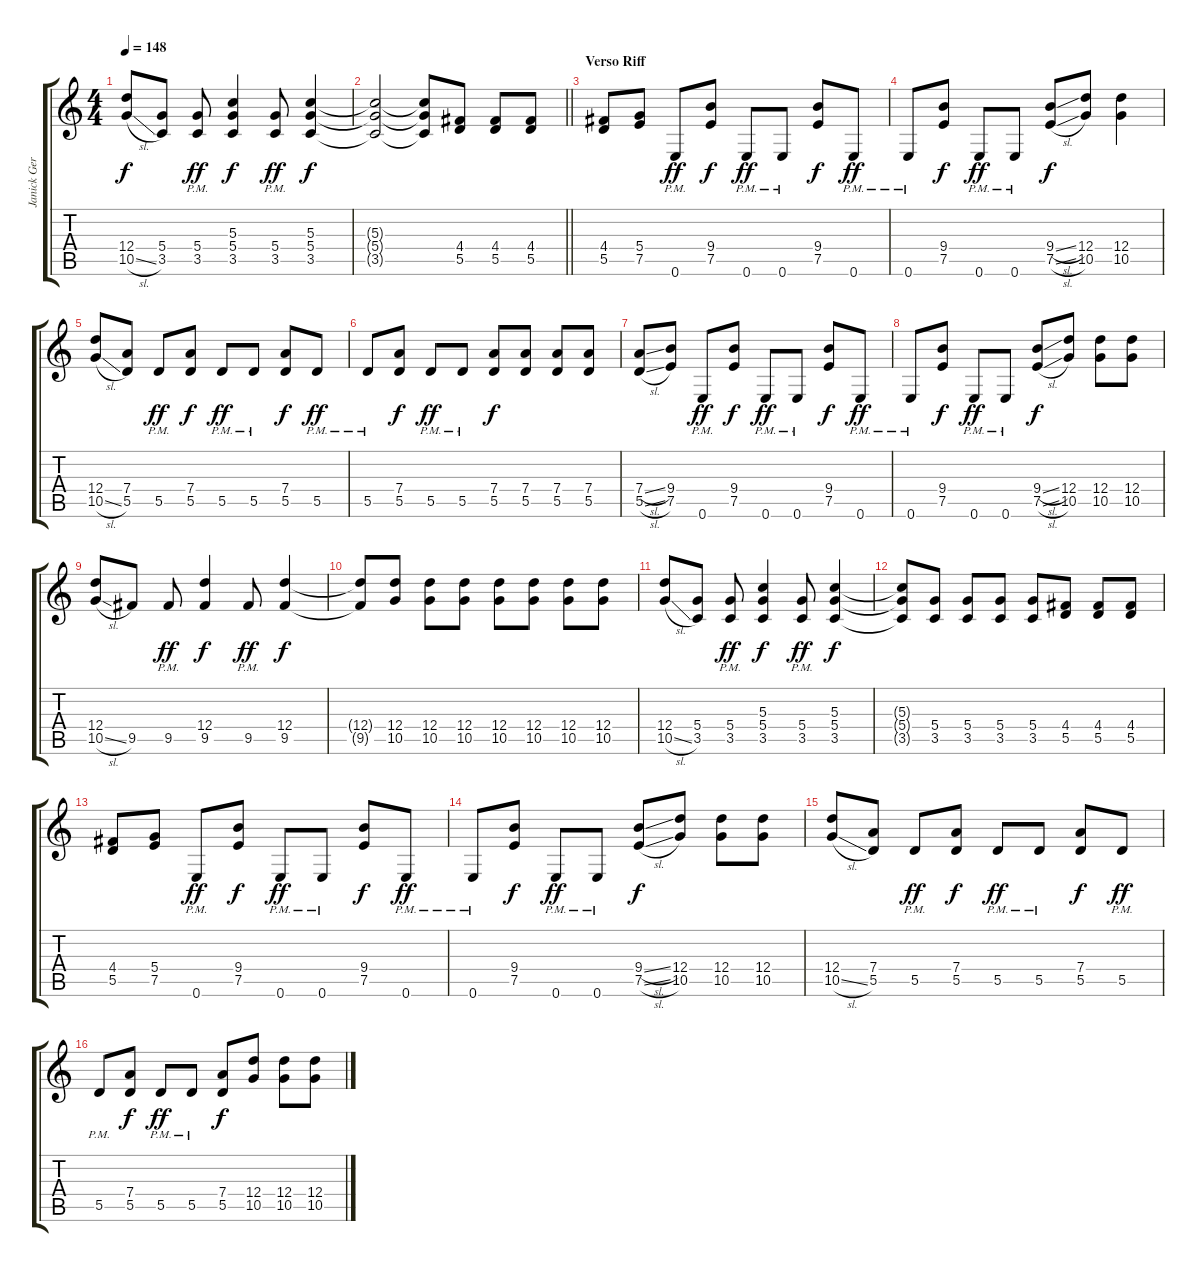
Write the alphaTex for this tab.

\track ("Janick Gers" "Janick Ger") {instrument overdrivenguitar}
\staff {score tabs}
\tuning (E4 B3 G3 D3 A2 E2) {hide}
\ts (4 4)
\tempo 148
\clef g2
\ks c
(12.4 10.5{sl}).8{dy f} (5.4 3.5).8 (5.4{pm} 3.5{pm}).8{dy ff} (5.3 5.4 3.5).4{dy f} (5.4{pm} 3.5{pm}).8{dy ff} (5.3 5.4 3.5).4{dy f} |
\barLineRight lightlight
(5.3{t} 5.4{t} 3.5{t}).2 (5.3{t} 5.4{t} 3.5{t}).8 (4.4 5.5).8 (4.4 5.5).8 (4.4 5.5).8 |
\section ("" "Verso Riff")
(4.4 5.5).8 (5.4 7.5).8 0.6{pm}.8{dy ff} (9.4 7.5).8{dy f} 0.6{pm}.8{dy ff} 0.6{pm}.8 (9.4 7.5).8{dy f} 0.6{pm}.8{dy ff} |
0.6{pm}.8 (9.4 7.5).8{dy f} 0.6{pm}.8{dy ff} 0.6{pm}.8 (9.4{sl} 7.5{sl}).8{dy f} (12.4 10.5).8 (12.4 10.5).4 |
(12.4 10.5{sl}).8 (7.4 5.5).8 5.5{pm}.8{dy ff} (7.4 5.5).8{dy f} 5.5{pm}.8{dy ff} 5.5{pm}.8 (7.4 5.5).8{dy f} 5.5{pm}.8{dy ff} |
5.5{pm}.8 (7.4 5.5).8{dy f} 5.5{pm}.8{dy ff} 5.5{pm}.8 (7.4 5.5).8{dy f} (7.4 5.5).8 (7.4 5.5).8 (7.4 5.5).8 |
(7.4{sl} 5.5{sl}).8 (9.4 7.5).8 0.6{pm}.8{dy ff} (9.4 7.5).8{dy f} 0.6{pm}.8{dy ff} 0.6{pm}.8 (9.4 7.5).8{dy f} 0.6{pm}.8{dy ff} |
0.6{pm}.8 (9.4 7.5).8{dy f} 0.6{pm}.8{dy ff} 0.6{pm}.8 (9.4{sl} 7.5{sl}).8{dy f} (12.4 10.5).8 (12.4 10.5).8 (12.4 10.5).8 |
(12.4 10.5{sl}).8 9.5.8 9.5{pm}.8{dy ff} (12.4 9.5).4{dy f} 9.5{pm}.8{dy ff} (12.4 9.5).4{dy f} |
(12.4{t} 9.5{t}).8 (12.4 10.5).8 (12.4 10.5).8 (12.4 10.5).8 (12.4 10.5).8 (12.4 10.5).8 (12.4 10.5).8 (12.4 10.5).8 |
(12.4 10.5{sl}).8 (5.4 3.5).8 (5.4{pm} 3.5{pm}).8{dy ff} (5.3 5.4 3.5).4{dy f} (5.4{pm} 3.5{pm}).8{dy ff} (5.3 5.4 3.5).4{dy f} |
(5.3{t} 5.4{t} 3.5{t}).8 (5.4 3.5).8 (5.4 3.5).8 (5.4 3.5).8 (5.4 3.5).8 (4.4 5.5).8 (4.4 5.5).8 (4.4 5.5).8 |
(4.4 5.5).8 (5.4 7.5).8 0.6{pm}.8{dy ff} (9.4 7.5).8{dy f} 0.6{pm}.8{dy ff} 0.6{pm}.8 (9.4 7.5).8{dy f} 0.6{pm}.8{dy ff} |
0.6{pm}.8 (9.4 7.5).8{dy f} 0.6{pm}.8{dy ff} 0.6{pm}.8 (9.4{sl} 7.5{sl}).8{dy f} (12.4 10.5).8 (12.4 10.5).8 (12.4 10.5).8 |
(12.4 10.5{sl}).8 (7.4 5.5).8 5.5{pm}.8{dy ff} (7.4 5.5).8{dy f} 5.5{pm}.8{dy ff} 5.5{pm}.8 (7.4 5.5).8{dy f} 5.5{pm}.8{dy ff} |
5.5{pm}.8 (7.4 5.5).8{dy f} 5.5{pm}.8{dy ff} 5.5{pm}.8 (7.4 5.5).8{dy f} (12.4 10.5).8 (12.4 10.5).8 (12.4 10.5).8
